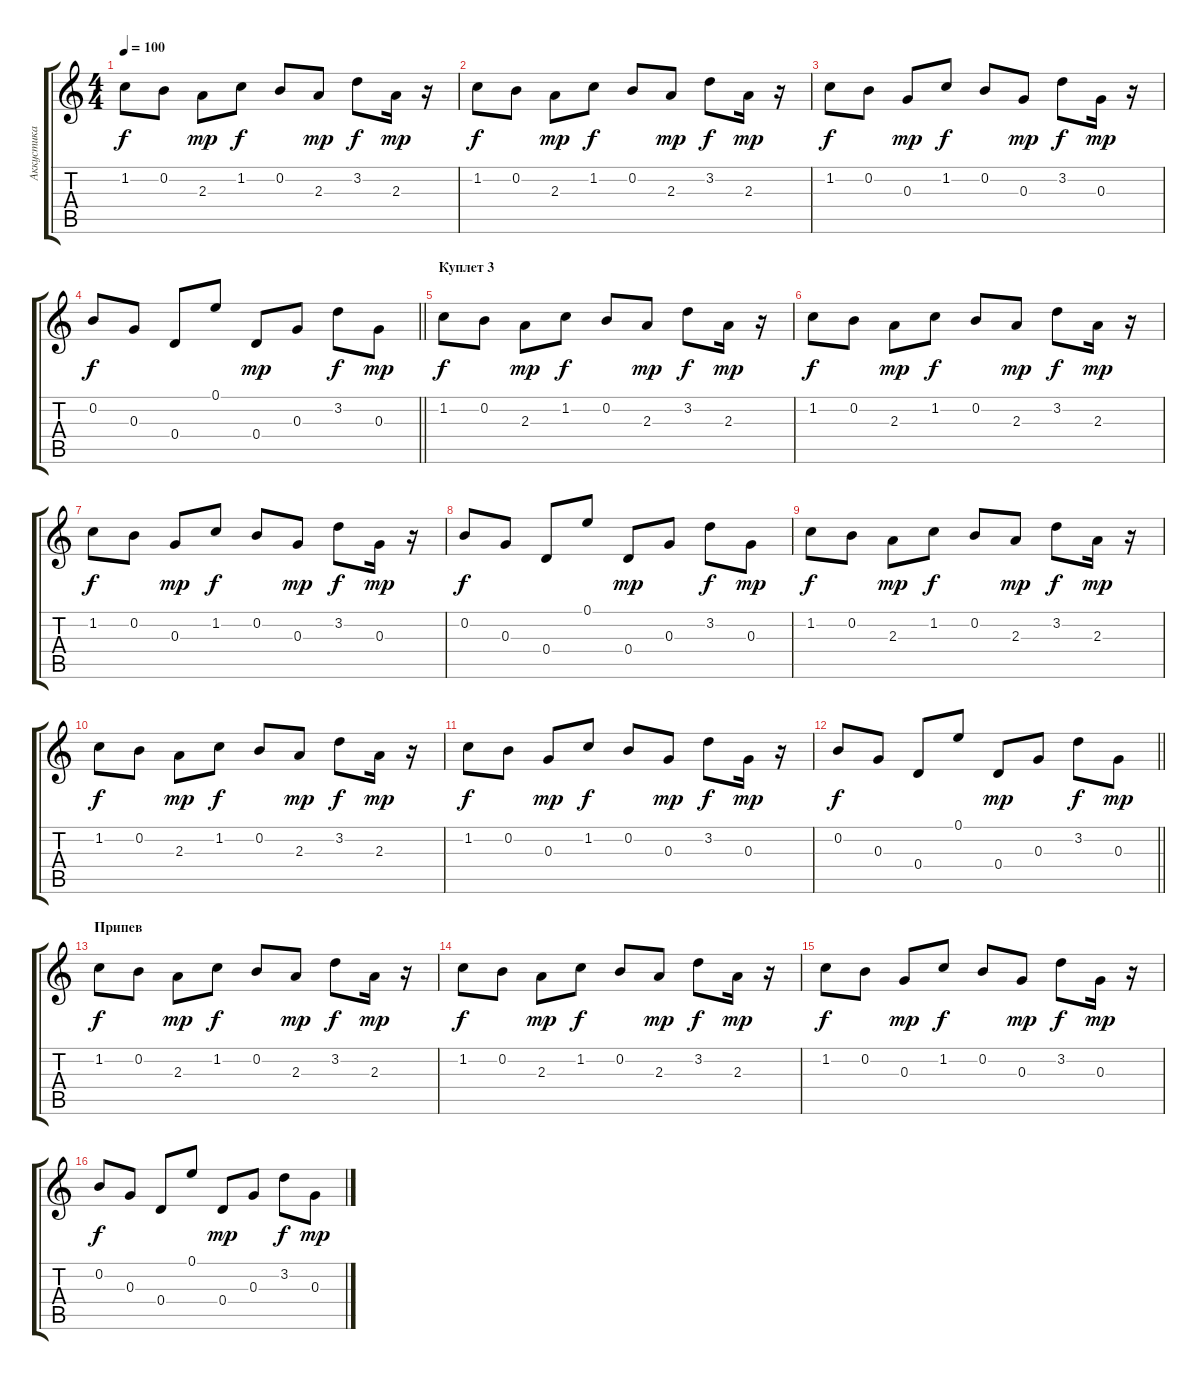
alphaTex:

\track ("Аккустика" "Аккустика") {instrument acousticguitarsteel}
\staff {score tabs}
\tuning (E4 B3 G3 D3 A2 E2) {hide}
\ts (4 4)
\tempo 100
\clef g2
\ks c
1.2.8{dy f} 0.2.8 2.3.8{dy mp} 1.2.8{dy f} 0.2.8 2.3.8{dy mp} 3.2.8{dy f} 2.3.16{dy mp} r.16 |
1.2.8{dy f} 0.2.8 2.3.8{dy mp} 1.2.8{dy f} 0.2.8 2.3.8{dy mp} 3.2.8{dy f} 2.3.16{dy mp} r.16 |
1.2.8{dy f} 0.2.8 0.3.8{dy mp} 1.2.8{dy f} 0.2.8 0.3.8{dy mp} 3.2.8{dy f} 0.3.16{dy mp} r.16 |
\barLineRight lightlight
0.2.8{dy f} 0.3.8 0.4.8 0.1.8 0.4.8{dy mp} 0.3.8 3.2.8{dy f} 0.3.8{dy mp} |
\section ("" "Куплет 3")
1.2.8{dy f} 0.2.8 2.3.8{dy mp} 1.2.8{dy f} 0.2.8 2.3.8{dy mp} 3.2.8{dy f} 2.3.16{dy mp} r.16 |
1.2.8{dy f} 0.2.8 2.3.8{dy mp} 1.2.8{dy f} 0.2.8 2.3.8{dy mp} 3.2.8{dy f} 2.3.16{dy mp} r.16 |
1.2.8{dy f} 0.2.8 0.3.8{dy mp} 1.2.8{dy f} 0.2.8 0.3.8{dy mp} 3.2.8{dy f} 0.3.16{dy mp} r.16 |
0.2.8{dy f} 0.3.8 0.4.8 0.1.8 0.4.8{dy mp} 0.3.8 3.2.8{dy f} 0.3.8{dy mp} |
1.2.8{dy f} 0.2.8 2.3.8{dy mp} 1.2.8{dy f} 0.2.8 2.3.8{dy mp} 3.2.8{dy f} 2.3.16{dy mp} r.16 |
1.2.8{dy f} 0.2.8 2.3.8{dy mp} 1.2.8{dy f} 0.2.8 2.3.8{dy mp} 3.2.8{dy f} 2.3.16{dy mp} r.16 |
1.2.8{dy f} 0.2.8 0.3.8{dy mp} 1.2.8{dy f} 0.2.8 0.3.8{dy mp} 3.2.8{dy f} 0.3.16{dy mp} r.16 |
\barLineRight lightlight
0.2.8{dy f} 0.3.8 0.4.8 0.1.8 0.4.8{dy mp} 0.3.8 3.2.8{dy f} 0.3.8{dy mp} |
\section ("" "Припев")
1.2.8{dy f} 0.2.8 2.3.8{dy mp} 1.2.8{dy f} 0.2.8 2.3.8{dy mp} 3.2.8{dy f} 2.3.16{dy mp} r.16 |
1.2.8{dy f} 0.2.8 2.3.8{dy mp} 1.2.8{dy f} 0.2.8 2.3.8{dy mp} 3.2.8{dy f} 2.3.16{dy mp} r.16 |
1.2.8{dy f} 0.2.8 0.3.8{dy mp} 1.2.8{dy f} 0.2.8 0.3.8{dy mp} 3.2.8{dy f} 0.3.16{dy mp} r.16 |
0.2.8{dy f} 0.3.8 0.4.8 0.1.8 0.4.8{dy mp} 0.3.8 3.2.8{dy f} 0.3.8{dy mp}
